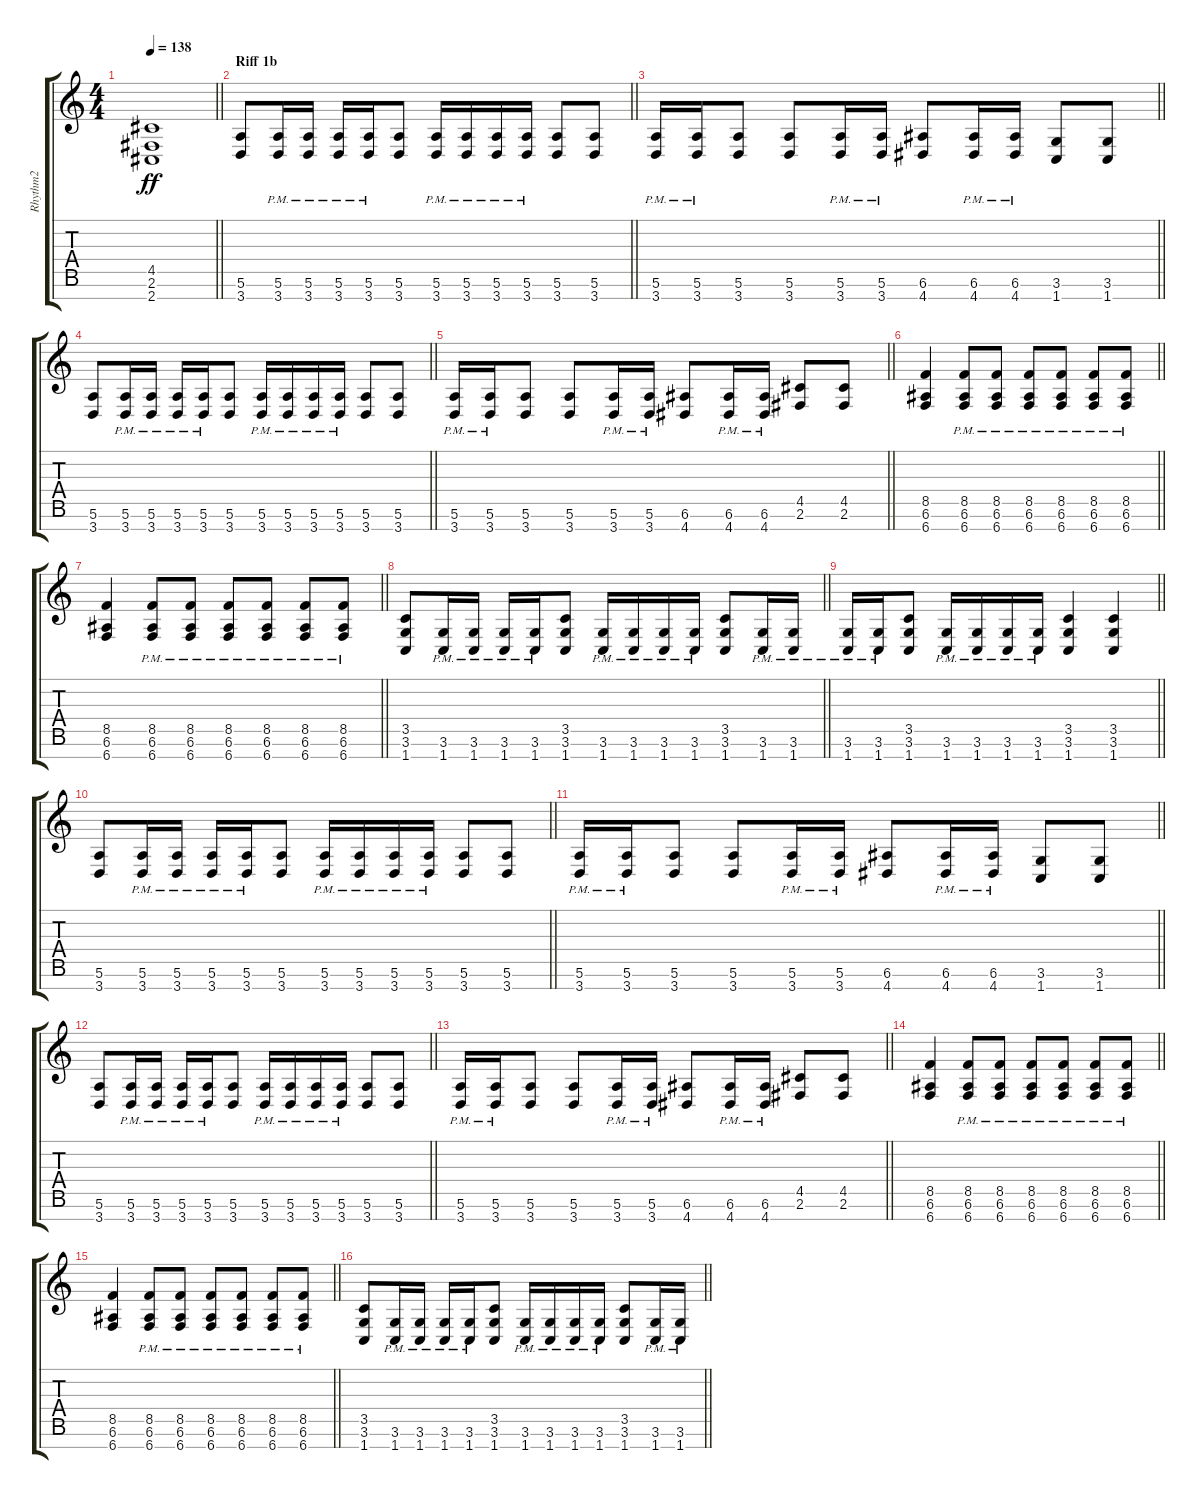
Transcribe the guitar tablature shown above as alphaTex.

\track ("Rhythm2" "Rhythm2") {instrument overdrivenguitar}
\staff {score tabs}
\tuning (E4 B3 G3 D3 A2 E2 B1) {hide}
\ts (4 4)
\tempo 138
\clef g2
\barLineRight lightlight
\ks c
(4.5 2.6 2.7).1{dy ff} |
\section ("" "Riff 1b")
\barLineRight lightlight
(5.6 3.7).8 (5.6{pm} 3.7{pm}).16 (5.6{pm} 3.7{pm}).16 (5.6{pm} 3.7{pm}).16 (5.6{pm} 3.7{pm}).16 (5.6 3.7).8 (5.6{pm} 3.7{pm}).16 (5.6{pm} 3.7{pm}).16 (5.6{pm} 3.7{pm}).16 (5.6{pm} 3.7{pm}).16 (5.6 3.7).8 (5.6 3.7).8 |
\barLineRight lightlight
(5.6{pm} 3.7{pm}).16 (5.6{pm} 3.7{pm}).16 (5.6 3.7).8 (5.6 3.7).8 (5.6{pm} 3.7{pm}).16 (5.6{pm} 3.7{pm}).16 (6.6 4.7).8 (6.6{pm} 4.7{pm}).16 (6.6{pm} 4.7{pm}).16 (3.6 1.7).8 (3.6 1.7).8 |
\barLineRight lightlight
(5.6 3.7).8 (5.6{pm} 3.7{pm}).16 (5.6{pm} 3.7{pm}).16 (5.6{pm} 3.7{pm}).16 (5.6{pm} 3.7{pm}).16 (5.6 3.7).8 (5.6{pm} 3.7{pm}).16 (5.6{pm} 3.7{pm}).16 (5.6{pm} 3.7{pm}).16 (5.6{pm} 3.7{pm}).16 (5.6 3.7).8 (5.6 3.7).8 |
\barLineRight lightlight
(5.6{pm} 3.7{pm}).16 (5.6{pm} 3.7{pm}).16 (5.6 3.7).8 (5.6 3.7).8 (5.6{pm} 3.7{pm}).16 (5.6{pm} 3.7{pm}).16 (6.6 4.7).8 (6.6{pm} 4.7{pm}).16 (6.6{pm} 4.7{pm}).16 (4.5 2.6).8 (4.5 2.6).8 |
\barLineRight lightlight
(8.5 6.6 6.7).4 (8.5{pm} 6.6{pm} 6.7{pm}).8 (8.5{pm} 6.6{pm} 6.7{pm}).8 (8.5{pm} 6.6{pm} 6.7{pm}).8 (8.5{pm} 6.6{pm} 6.7{pm}).8 (8.5{pm} 6.6{pm} 6.7{pm}).8 (8.5{pm} 6.6{pm} 6.7{pm}).8 |
\barLineRight lightlight
(8.5 6.6 6.7).4 (8.5{pm} 6.6{pm} 6.7{pm}).8 (8.5{pm} 6.6{pm} 6.7{pm}).8 (8.5{pm} 6.6{pm} 6.7{pm}).8 (8.5{pm} 6.6{pm} 6.7{pm}).8 (8.5{pm} 6.6{pm} 6.7{pm}).8 (8.5{pm} 6.6{pm} 6.7{pm}).8 |
\barLineRight lightlight
(3.5 3.6 1.7).8 (3.6{pm} 1.7{pm}).16 (3.6{pm} 1.7{pm}).16 (3.6{pm} 1.7{pm}).16 (3.6{pm} 1.7{pm}).16 (3.5 3.6 1.7).8 (3.6{pm} 1.7{pm}).16 (3.6{pm} 1.7{pm}).16 (3.6{pm} 1.7{pm}).16 (3.6{pm} 1.7{pm}).16 (3.5 3.6 1.7).8 (3.6{pm} 1.7{pm}).16 (3.6{pm} 1.7{pm}).16 |
\barLineRight lightlight
(3.6{pm} 1.7{pm}).16 (3.6{pm} 1.7{pm}).16 (3.5 3.6 1.7).8 (3.6{pm} 1.7{pm}).16 (3.6{pm} 1.7{pm}).16 (3.6{pm} 1.7{pm}).16 (3.6{pm} 1.7{pm}).16 (3.5 3.6 1.7).4 (3.5 3.6 1.7).4 |
\barLineRight lightlight
(5.6 3.7).8 (5.6{pm} 3.7{pm}).16 (5.6{pm} 3.7{pm}).16 (5.6{pm} 3.7{pm}).16 (5.6{pm} 3.7{pm}).16 (5.6 3.7).8 (5.6{pm} 3.7{pm}).16 (5.6{pm} 3.7{pm}).16 (5.6{pm} 3.7{pm}).16 (5.6{pm} 3.7{pm}).16 (5.6 3.7).8 (5.6 3.7).8 |
\barLineRight lightlight
(5.6{pm} 3.7{pm}).16 (5.6{pm} 3.7{pm}).16 (5.6 3.7).8 (5.6 3.7).8 (5.6{pm} 3.7{pm}).16 (5.6{pm} 3.7{pm}).16 (6.6 4.7).8 (6.6{pm} 4.7{pm}).16 (6.6{pm} 4.7{pm}).16 (3.6 1.7).8 (3.6 1.7).8 |
\barLineRight lightlight
(5.6 3.7).8 (5.6{pm} 3.7{pm}).16 (5.6{pm} 3.7{pm}).16 (5.6{pm} 3.7{pm}).16 (5.6{pm} 3.7{pm}).16 (5.6 3.7).8 (5.6{pm} 3.7{pm}).16 (5.6{pm} 3.7{pm}).16 (5.6{pm} 3.7{pm}).16 (5.6{pm} 3.7{pm}).16 (5.6 3.7).8 (5.6 3.7).8 |
\barLineRight lightlight
(5.6{pm} 3.7{pm}).16 (5.6{pm} 3.7{pm}).16 (5.6 3.7).8 (5.6 3.7).8 (5.6{pm} 3.7{pm}).16 (5.6{pm} 3.7{pm}).16 (6.6 4.7).8 (6.6{pm} 4.7{pm}).16 (6.6{pm} 4.7{pm}).16 (4.5 2.6).8 (4.5 2.6).8 |
\barLineRight lightlight
(8.5 6.6 6.7).4 (8.5{pm} 6.6{pm} 6.7{pm}).8 (8.5{pm} 6.6{pm} 6.7{pm}).8 (8.5{pm} 6.6{pm} 6.7{pm}).8 (8.5{pm} 6.6{pm} 6.7{pm}).8 (8.5{pm} 6.6{pm} 6.7{pm}).8 (8.5{pm} 6.6{pm} 6.7{pm}).8 |
\barLineRight lightlight
(8.5 6.6 6.7).4 (8.5{pm} 6.6{pm} 6.7{pm}).8 (8.5{pm} 6.6{pm} 6.7{pm}).8 (8.5{pm} 6.6{pm} 6.7{pm}).8 (8.5{pm} 6.6{pm} 6.7{pm}).8 (8.5{pm} 6.6{pm} 6.7{pm}).8 (8.5{pm} 6.6{pm} 6.7{pm}).8 |
\barLineRight lightlight
(3.5 3.6 1.7).8 (3.6{pm} 1.7{pm}).16 (3.6{pm} 1.7{pm}).16 (3.6{pm} 1.7{pm}).16 (3.6{pm} 1.7{pm}).16 (3.5 3.6 1.7).8 (3.6{pm} 1.7{pm}).16 (3.6{pm} 1.7{pm}).16 (3.6{pm} 1.7{pm}).16 (3.6{pm} 1.7{pm}).16 (3.5 3.6 1.7).8 (3.6{pm} 1.7{pm}).16 (3.6{pm} 1.7{pm}).16
